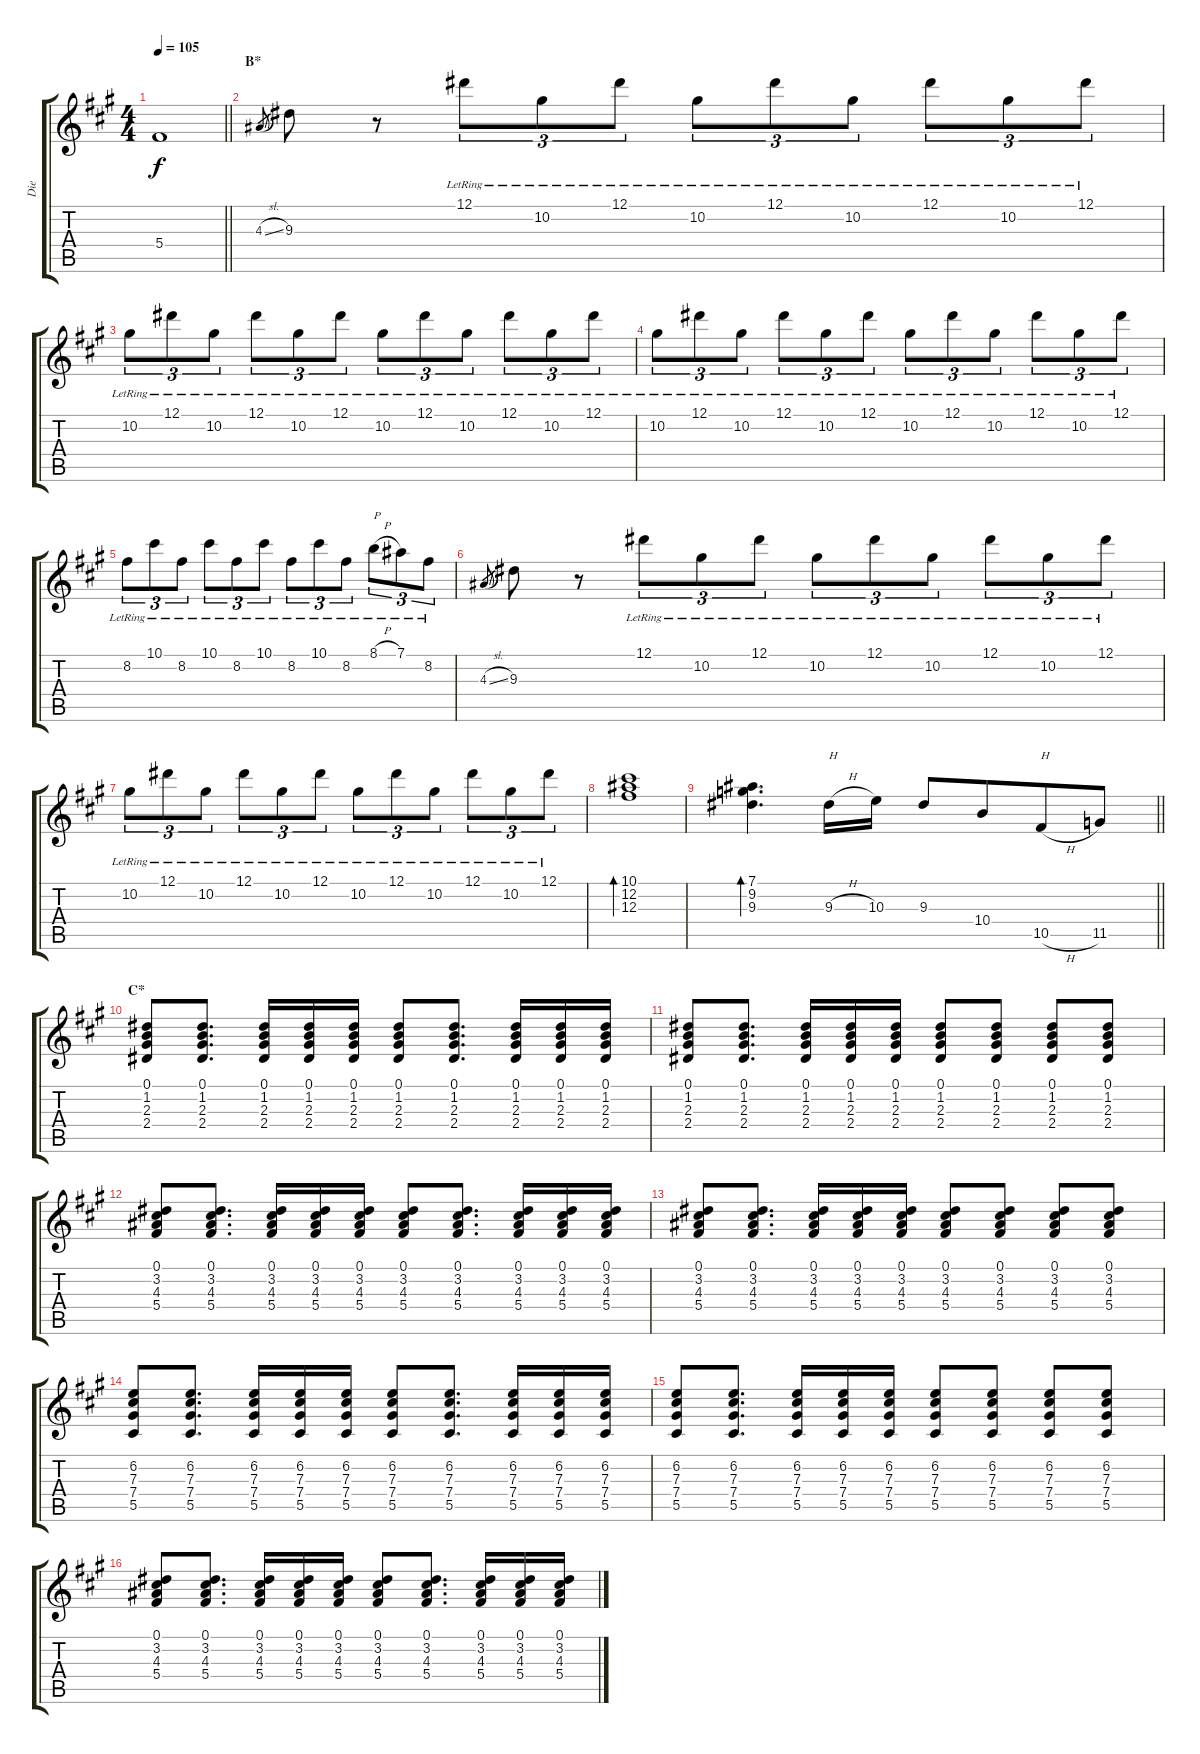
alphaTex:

\track ("Die" "Die") {instrument acousticguitarsteel}
\staff {score tabs}
\tuning (Eb4 Bb3 Gb3 Db3 Ab2 Db2) {hide}
\ts (4 4)
\tempo 105
\clef g2
\barLineRight lightlight
\ks f#minor
5.4.1{dy f} |
\section ("" "B*")
4.3{sl}.8{gr} 9.3.8 r.8 12.1{lr}.8{tu (3 2)} 10.2{lr}.8{tu (3 2)} 12.1{lr}.8{tu (3 2)} 10.2{lr}.8{tu (3 2)} 12.1{lr}.8{tu (3 2)} 10.2{lr}.8{tu (3 2)} 12.1{lr}.8{tu (3 2)} 10.2{lr}.8{tu (3 2)} 12.1{lr}.8{tu (3 2)} |
10.2{lr}.8{tu (3 2)} 12.1{lr}.8{tu (3 2)} 10.2{lr}.8{tu (3 2)} 12.1{lr}.8{tu (3 2)} 10.2{lr}.8{tu (3 2)} 12.1{lr}.8{tu (3 2)} 10.2{lr}.8{tu (3 2)} 12.1{lr}.8{tu (3 2)} 10.2{lr}.8{tu (3 2)} 12.1{lr}.8{tu (3 2)} 10.2{lr}.8{tu (3 2)} 12.1{lr}.8{tu (3 2)} |
10.2{lr}.8{tu (3 2)} 12.1{lr}.8{tu (3 2)} 10.2{lr}.8{tu (3 2)} 12.1{lr}.8{tu (3 2)} 10.2{lr}.8{tu (3 2)} 12.1{lr}.8{tu (3 2)} 10.2{lr}.8{tu (3 2)} 12.1{lr}.8{tu (3 2)} 10.2{lr}.8{tu (3 2)} 12.1{lr}.8{tu (3 2)} 10.2{lr}.8{tu (3 2)} 12.1{lr}.8{tu (3 2)} |
8.2{lr}.8{tu (3 2)} 10.1{lr}.8{tu (3 2)} 8.2{lr}.8{tu (3 2)} 10.1{lr}.8{tu (3 2)} 8.2{lr}.8{tu (3 2)} 10.1{lr}.8{tu (3 2)} 8.2{lr}.8{tu (3 2)} 10.1{lr}.8{tu (3 2)} 8.2{lr}.8{tu (3 2)} 8.1{h lr}.8{tu (3 2) txt "P"} 7.1{lr}.8{tu (3 2)} 8.2{lr}.8{tu (3 2)} |
4.3{sl}.8{gr} 9.3.8 r.8 12.1{lr}.8{tu (3 2)} 10.2{lr}.8{tu (3 2)} 12.1{lr}.8{tu (3 2)} 10.2{lr}.8{tu (3 2)} 12.1{lr}.8{tu (3 2)} 10.2{lr}.8{tu (3 2)} 12.1{lr}.8{tu (3 2)} 10.2{lr}.8{tu (3 2)} 12.1{lr}.8{tu (3 2)} |
10.2{lr}.8{tu (3 2)} 12.1{lr}.8{tu (3 2)} 10.2{lr}.8{tu (3 2)} 12.1{lr}.8{tu (3 2)} 10.2{lr}.8{tu (3 2)} 12.1{lr}.8{tu (3 2)} 10.2{lr}.8{tu (3 2)} 12.1{lr}.8{tu (3 2)} 10.2{lr}.8{tu (3 2)} 12.1{lr}.8{tu (3 2)} 10.2{lr}.8{tu (3 2)} 12.1{lr}.8{tu (3 2)} |
(10.1 12.2 12.3).1{bd 240} |
\barLineRight lightlight
(7.1 9.2 9.3).4{d bd 240} 9.3{h}.16{txt "H"} 10.3.16 9.3.8 10.4.8{beam merge} 10.5{h}.8{txt "H"} 11.5.8 |
\section ("" "C*")
(0.1 1.2 2.3 2.4).8 (0.1 1.2 2.3 2.4).8{d} (0.1 1.2 2.3 2.4).16 (0.1 1.2 2.3 2.4).16 (0.1 1.2 2.3 2.4).16 (0.1 1.2 2.3 2.4).8 (0.1 1.2 2.3 2.4).8{d} (0.1 1.2 2.3 2.4).16 (0.1 1.2 2.3 2.4).16 (0.1 1.2 2.3 2.4).16 |
(0.1 1.2 2.3 2.4).8 (0.1 1.2 2.3 2.4).8{d} (0.1 1.2 2.3 2.4).16 (0.1 1.2 2.3 2.4).16 (0.1 1.2 2.3 2.4).16 (0.1 1.2 2.3 2.4).8 (0.1 1.2 2.3 2.4).8 (0.1 1.2 2.3 2.4).8 (0.1 1.2 2.3 2.4).8 |
(0.1 3.2 4.3 5.4).8 (0.1 3.2 4.3 5.4).8{d} (0.1 3.2 4.3 5.4).16 (0.1 3.2 4.3 5.4).16 (0.1 3.2 4.3 5.4).16 (0.1 3.2 4.3 5.4).8 (0.1 3.2 4.3 5.4).8{d} (0.1 3.2 4.3 5.4).16 (0.1 3.2 4.3 5.4).16 (0.1 3.2 4.3 5.4).16 |
(0.1 3.2 4.3 5.4).8 (0.1 3.2 4.3 5.4).8{d} (0.1 3.2 4.3 5.4).16 (0.1 3.2 4.3 5.4).16 (0.1 3.2 4.3 5.4).16 (0.1 3.2 4.3 5.4).8 (0.1 3.2 4.3 5.4).8 (0.1 3.2 4.3 5.4).8 (0.1 3.2 4.3 5.4).8 |
(6.2 7.3 7.4 5.5).8 (6.2 7.3 7.4 5.5).8{d} (6.2 7.3 7.4 5.5).16 (6.2 7.3 7.4 5.5).16 (6.2 7.3 7.4 5.5).16 (6.2 7.3 7.4 5.5).8 (6.2 7.3 7.4 5.5).8{d} (6.2 7.3 7.4 5.5).16 (6.2 7.3 7.4 5.5).16 (6.2 7.3 7.4 5.5).16 |
(6.2 7.3 7.4 5.5).8 (6.2 7.3 7.4 5.5).8{d} (6.2 7.3 7.4 5.5).16 (6.2 7.3 7.4 5.5).16 (6.2 7.3 7.4 5.5).16 (6.2 7.3 7.4 5.5).8 (6.2 7.3 7.4 5.5).8 (6.2 7.3 7.4 5.5).8 (6.2 7.3 7.4 5.5).8 |
(0.1 3.2 4.3 5.4).8 (0.1 3.2 4.3 5.4).8{d} (0.1 3.2 4.3 5.4).16 (0.1 3.2 4.3 5.4).16 (0.1 3.2 4.3 5.4).16 (0.1 3.2 4.3 5.4).8 (0.1 3.2 4.3 5.4).8{d} (0.1 3.2 4.3 5.4).16 (0.1 3.2 4.3 5.4).16 (0.1 3.2 4.3 5.4).16
